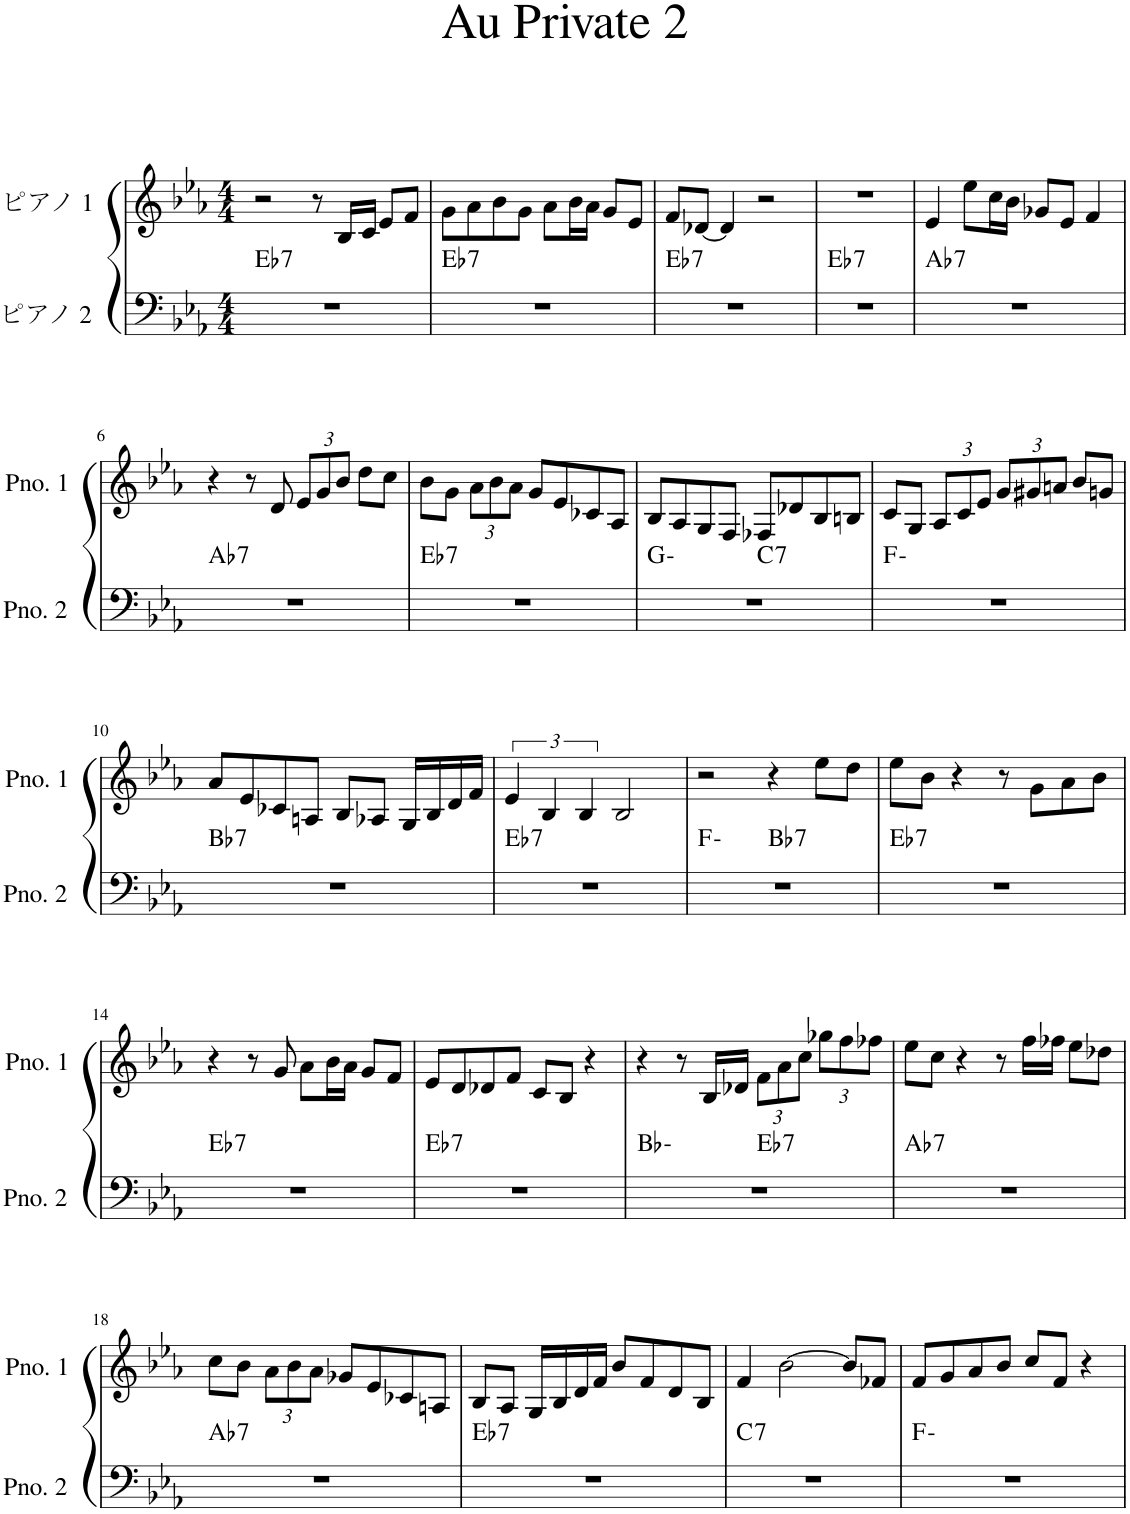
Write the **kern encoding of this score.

**kern	**harte	**kern
*part2	*part2	*part1
*staff2	*	*staff1
*I"ピアノ 2	*	*I"ピアノ 1
*clefF4	*	*clefG2
*k[b-e-a-]	*	*k[b-e-a-]
*M4/4	*	*M4/4
=1	=1	=1
!	!LO:H:kt=7	!
1r	Eb:7	2r
.	.	8r
.	.	16B-/LL
.	.	16c/JJ
.	.	8e-/L
.	.	8f/J
=2	=2	=2
!	!LO:H:kt=7	!
1r	Eb:7	8g\L
.	.	8a-\
.	.	8b-\
.	.	8g\J
.	.	8a-\L
.	.	16b-\L
.	.	16a-\JJ
.	.	8g/L
.	.	8e-/J
=3	=3	=3
!	!LO:H:kt=7	!
1r	Eb:7	8f/L
.	.	[8d-X/J
.	.	4d-/]
.	.	2r
=4	=4	=4
!	!LO:H:kt=7	!
1r	Eb:7	1r
=5	=5	=5
!	!LO:H:kt=7	!
1r	Ab:7	4e-/
.	.	8ee-\L
.	.	16cc\L
.	.	16b-\JJ
.	.	8g-X/L
.	.	8e-/J
.	.	4f/
!!LO:LB:g=z
=6	=6	=6
!	!LO:H:kt=7	!
1r	Ab:7	4r
.	.	8r
.	.	8d/
*	*	*Xbrackettup
.	.	12e-/L
.	.	12g/
.	.	12b-/J
.	.	8dd\L
.	.	8cc\J
=7	=7	=7
!	!LO:H:kt=7	!
1r	Eb:7	8b-\L
.	.	8g\J
.	.	12a-\L
.	.	12b-\
.	.	12a-\J
.	.	8g/L
.	.	8e-/
.	.	8c-X/
.	.	8A-/J
=8	=8	=8
*^	*	*
1r	2ryy	G:min	8B-/L
.	.	.	8A-/
.	.	.	8G/
.	.	.	8F/J
!	!	!LO:H:kt=7	!
.	2ryy	C:7	8F-X/L
.	.	.	8d-X/
.	.	.	8B-/
.	.	.	8Bn/J
*v	*v	*	*
=9	=9	=9
1r	F:min	8c/L
.	.	8G/J
.	.	12A-/L
.	.	12c/
.	.	12e-/J
.	.	12g/L
.	.	12g#X/
.	.	12an/J
.	.	8b-/L
.	.	8gn/J
!!LO:LB:g=z
=10	=10	=10
!	!LO:H:kt=7	!
1r	Bb:7	8a-/L
.	.	8e-/
.	.	8c-X/
.	.	8An/J
.	.	8B-/L
.	.	8A-X/J
.	.	16G/LL
.	.	16B-/
.	.	16d/
.	.	16f/JJ
=11	=11	=11
*	*	*brackettup
!	!LO:H:kt=7	!
1r	Eb:7	6e-/
.	.	6B-/
.	.	6B-/
.	.	2B-/
=12	=12	=12
*^	*	*
1r	2ryy	F:min	2r
!	!	!LO:H:kt=7	!
.	2ryy	Bb:7	4r
.	.	.	8ee-\L
.	.	.	8dd\J
=13	=13	=13	=13
!	!	!LO:H:kt=7	!
*v	*v	*	*
1r	Eb:7	8ee-\L
.	.	8b-\J
.	.	4r
.	.	8r
.	.	8g\L
.	.	8a-\
.	.	8b-\J
!!LO:LB:g=z
=14	=14	=14
!	!LO:H:kt=7	!
1r	Eb:7	4r
.	.	8r
.	.	8g/
.	.	8a-\L
.	.	16b-\L
.	.	16a-\JJ
.	.	8g/L
.	.	8f/J
=15	=15	=15
!	!LO:H:kt=7	!
1r	Eb:7	8e-/L
.	.	8d/
.	.	8d-X/
.	.	8f/J
.	.	8c/L
.	.	8B-/J
.	.	4r
=16	=16	=16
*^	*	*
1r	2ryy	Bb:min	4r
.	.	.	8r
.	.	.	16B-/LL
.	.	.	16d-X/JJ
*	*	*	*Xbrackettup
!	!	!LO:H:kt=7	!
.	2ryy	Eb:7	12f\L
.	.	.	12a-\
.	.	.	12cc\J
.	.	.	12gg-X\L
.	.	.	12ff\
.	.	.	12ff-X\J
=17	=17	=17	=17
!	!	!LO:H:kt=7	!
*v	*v	*	*
1r	Ab:7	8ee-\L
.	.	8cc\J
.	.	4r
.	.	8r
.	.	16ff\LL
.	.	16ff-X\JJ
.	.	8ee-\L
.	.	8dd-X\J
!!LO:LB:g=z
=18	=18	=18
!	!LO:H:kt=7	!
1r	Ab:7	8cc\L
.	.	8b-\J
.	.	12a-\L
.	.	12b-\
.	.	12a-\J
.	.	8g-X/L
.	.	8e-/
.	.	8c-X/
.	.	8An/J
=19	=19	=19
!	!LO:H:kt=7	!
1r	Eb:7	8B-/L
.	.	8A-/J
.	.	16G/LL
.	.	16B-/
.	.	16d/
.	.	16f/JJ
.	.	8b-/L
.	.	8f/
.	.	8d/
.	.	8B-/J
=20	=20	=20
!	!LO:H:kt=7	!
1r	C:7	4f/
.	.	[2b-\
.	.	8b-/L]
.	.	8f-X/J
=21	=21	=21
1r	F:min	8f/L
.	.	8g/
.	.	8a-/
.	.	8b-/J
.	.	8cc/L
.	.	8f/J
.	.	4r
=	=	=
*-	*-	*-
